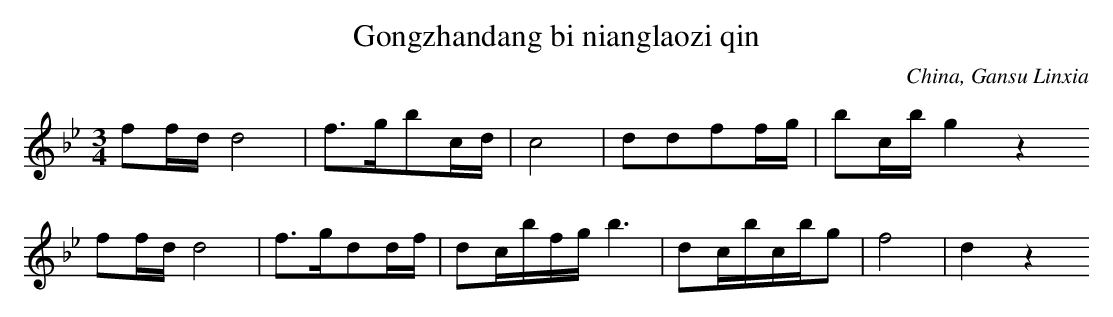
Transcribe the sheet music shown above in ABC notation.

X:1
T: Gongzhandang bi nianglaozi qin
O: China, Gansu Linxia
M: 3/4
L: 1/16
K: Bb
f2fdd8 | f3gb2cd | c8 | d2d2f2fg | b2cbg4z4
f2fdd8 | f3gd2df | d2cbfgb6 | d2cbcbg2 | f8 | d4z4
